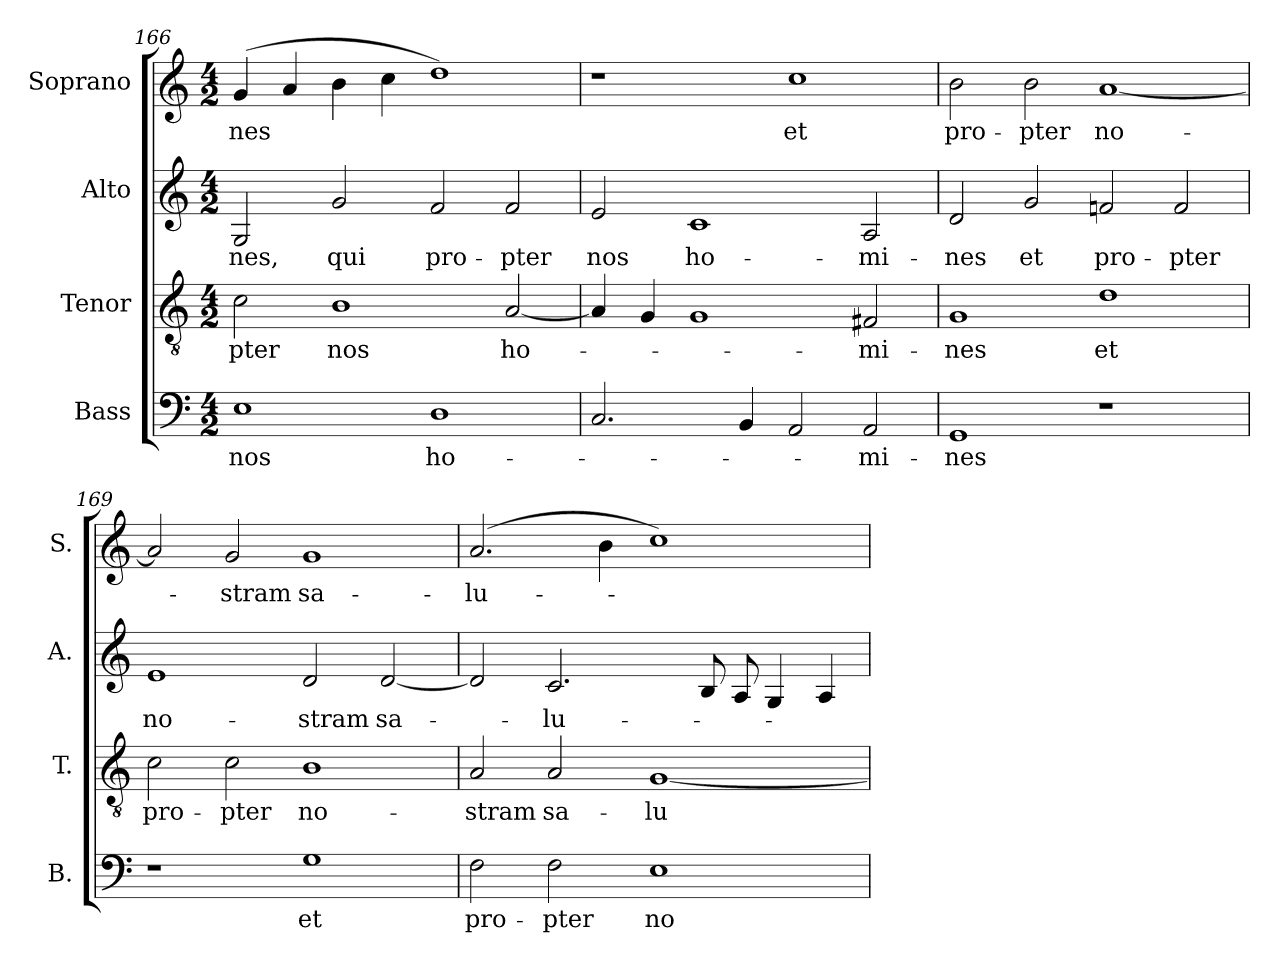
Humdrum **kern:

**kern	**text	**kern	**text	**kern	**text	**kern	**text
*part4	*part4	*part3	*part3	*part2	*part2	*part1	*part1
*staff4	*staff4	*staff3	*staff3	*staff2	*staff2	*staff1	*staff1
*I"Bass	*	*I"Tenor	*	*I"Alto	*	*I"Soprano	*
*I'B.	*	*I'T.	*	*I'A.	*	*I'S.	*
*clefF4	*	*clefGv2	*	*clefG2	*	*clefG2	*
*	*	*ITrd7c12	*	*	*	*	*
*k[]	*	*k[]	*	*k[]	*	*k[]	*
*C:	*	*C:	*	*C:	*	*C:	*
*M4/2	*	*M4/2	*	*M4/2	*	*M4/2	*
=166	=166	=166	=166	=166	=166	=166	=166
!	!LO:LY:b:color=#000000	!	!	!	!	!	!
!	!	!	!LO:LY:b:color=#000000	!	!	!	!
!	!	!	!	!	!LO:LY:b:color=#000000	!	!
!	!	!	!	!	!	!	!LO:LY:b:color=#000000
1Ei	nos	2Ci\	-pter	2Gi/	-nes,	(4gi/	-nes
.	.	.	.	.	.	4ai/	.
!	!	!	!LO:LY:b:color=#000000	!	!	!	!
!	!	!	!	!	!LO:LY:b:color=#000000	!	!
.	.	1BBi	nos	2gi/	qui	4bi\	.
.	.	.	.	.	.	4cci\	.
!	!LO:LY:b:color=#000000	!	!	!	!	!	!
!	!	!	!	!	!LO:LY:b:color=#000000	!	!
1Di	ho-	.	.	2fi/	pro-	1ddi)	.
!	!	!	!LO:LY:b:color=#000000	!	!	!	!
!	!	!	!	!	!LO:LY:b:color=#000000	!	!
.	.	[2AAi/	ho-	2fi/	-pter	.	.
=167	=167	=167	=167	=167	=167	=167	=167
!	!	!	!	!	!LO:LY:b:color=#000000	!	!
2.Ci/	.	4AAi/]	.	2ei/	nos	1r	.
.	.	4GGi/	.	.	.	.	.
!	!	!	!	!	!LO:LY:b:color=#000000	!	!
.	.	1GGi	.	1ci	ho-	.	.
4BBi/	.	.	.	.	.	.	.
!	!	!	!	!	!	!	!LO:LY:b:color=#000000
2AAi/	.	.	.	.	.	1cci	et
!	!LO:LY:b:color=#000000	!	!	!	!	!	!
!	!	!	!LO:LY:b:color=#000000	!	!	!	!
!	!	!	!	!	!LO:LY:b:color=#000000	!	!
2AAi/	-mi-	2FF#Xi/	-mi-	2Ai/	-mi-	.	.
=168	=168	=168	=168	=168	=168	=168	=168
!	!LO:LY:b:color=#000000	!	!	!	!	!	!
!	!	!	!LO:LY:b:color=#000000	!	!	!	!
!	!	!	!	!	!LO:LY:b:color=#000000	!	!
!	!	!	!	!	!	!	!LO:LY:b:color=#000000
1GGi	-nes	1GGi	-nes	2di/	-nes	2bi\	pro-
!	!	!	!	!	!LO:LY:b:color=#000000	!	!
!	!	!	!	!	!	!	!LO:LY:b:color=#000000
.	.	.	.	2gi/	et	2bi\	-pter
!	!	!	!LO:LY:b:color=#000000	!	!	!	!
!	!	!	!	!	!LO:LY:b:color=#000000	!	!
!	!	!	!	!	!	!	!LO:LY:b:color=#000000
1r	.	1Di	et	2fni/	pro-	[1ai	no-
!	!	!	!	!	!LO:LY:b:color=#000000	!	!
.	.	.	.	2fi/	-pter	.	.
=169	=169	=169	=169	=169	=169	=169	=169
!	!	!	!LO:LY:b:color=#000000	!	!	!	!
!	!	!	!	!	!LO:LY:b:color=#000000	!	!
1r	.	2Ci\	pro-	1ei	no-	2ai/]	.
!	!	!	!LO:LY:b:color=#000000	!	!	!	!
!	!	!	!	!	!	!	!LO:LY:b:color=#000000
.	.	2Ci\	-pter	.	.	2gi/	-stram
!	!LO:LY:b:color=#000000	!	!	!	!	!	!
!	!	!	!LO:LY:b:color=#000000	!	!	!	!
!	!	!	!	!	!LO:LY:b:color=#000000	!	!
!	!	!	!	!	!	!	!LO:LY:b:color=#000000
1Gi	et	1BBi	no-	2di/	-stram	1gi	sa-
!	!	!	!	!	!LO:LY:b:color=#000000	!	!
.	.	.	.	[2di/	sa-	.	.
=170	=170	=170	=170	=170	=170	=170	=170
!	!LO:LY:b:color=#000000	!	!	!	!	!	!
!	!	!	!LO:LY:b:color=#000000	!	!	!	!
!	!	!	!	!	!	!	!LO:LY:b:color=#000000
2Fi\	pro-	2AAi/	-stram	2di/]	.	(2.ai/	-lu-
!	!LO:LY:b:color=#000000	!	!	!	!	!	!
!	!	!	!LO:LY:b:color=#000000	!	!	!	!
!	!	!	!	!	!LO:LY:b:color=#000000	!	!
2Fi\	-pter	2AAi/	sa-	2.ci/	-lu-	.	.
.	.	.	.	.	.	4bi\	.
!	!LO:LY:b:color=#000000	!	!	!	!	!	!
!	!	!	!LO:LY:b:color=#000000	!	!	!	!
1Ei	no-	[1GGi	-lu-	.	.	1cci)	.
.	.	.	.	8Bi/	.	.	.
.	.	.	.	8Ai/	.	.	.
.	.	.	.	4Gi/	.	.	.
.	.	.	.	4Ai/	.	.	.
=	=	=	=	=	=	=	=
*-	*-	*-	*-	*-	*-	*-	*-
